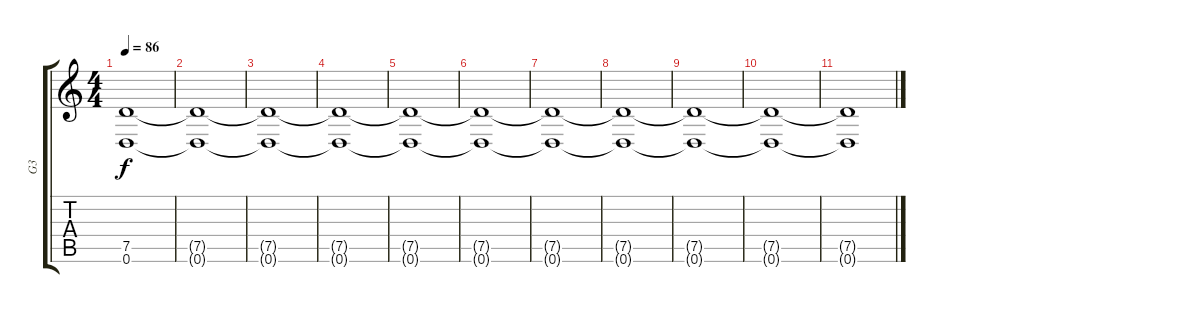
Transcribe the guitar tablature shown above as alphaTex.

\track ("G3" "G3") {instrument distortionguitar}
\staff {score tabs}
\tuning (D4 A3 F3 C3 G2 D2) {hide}
\ts (4 4)
\tempo 86
\clef g2
\ks c
(7.5{t} 0.6{t}).1{dy f} |
(7.5{t} 0.6{t}).1 |
(7.5{t} 0.6{t}).1 |
(7.5{t} 0.6{t}).1{volume 0} |
(7.5{t} 0.6{t}).1 |
(7.5{t} 0.6{t}).1 |
(7.5{t} 0.6{t}).1 |
(7.5{t} 0.6{t}).1 |
(7.5{t} 0.6{t}).1 |
(7.5{t} 0.6{t}).1 |
(7.5{t} 0.6{t}).1
